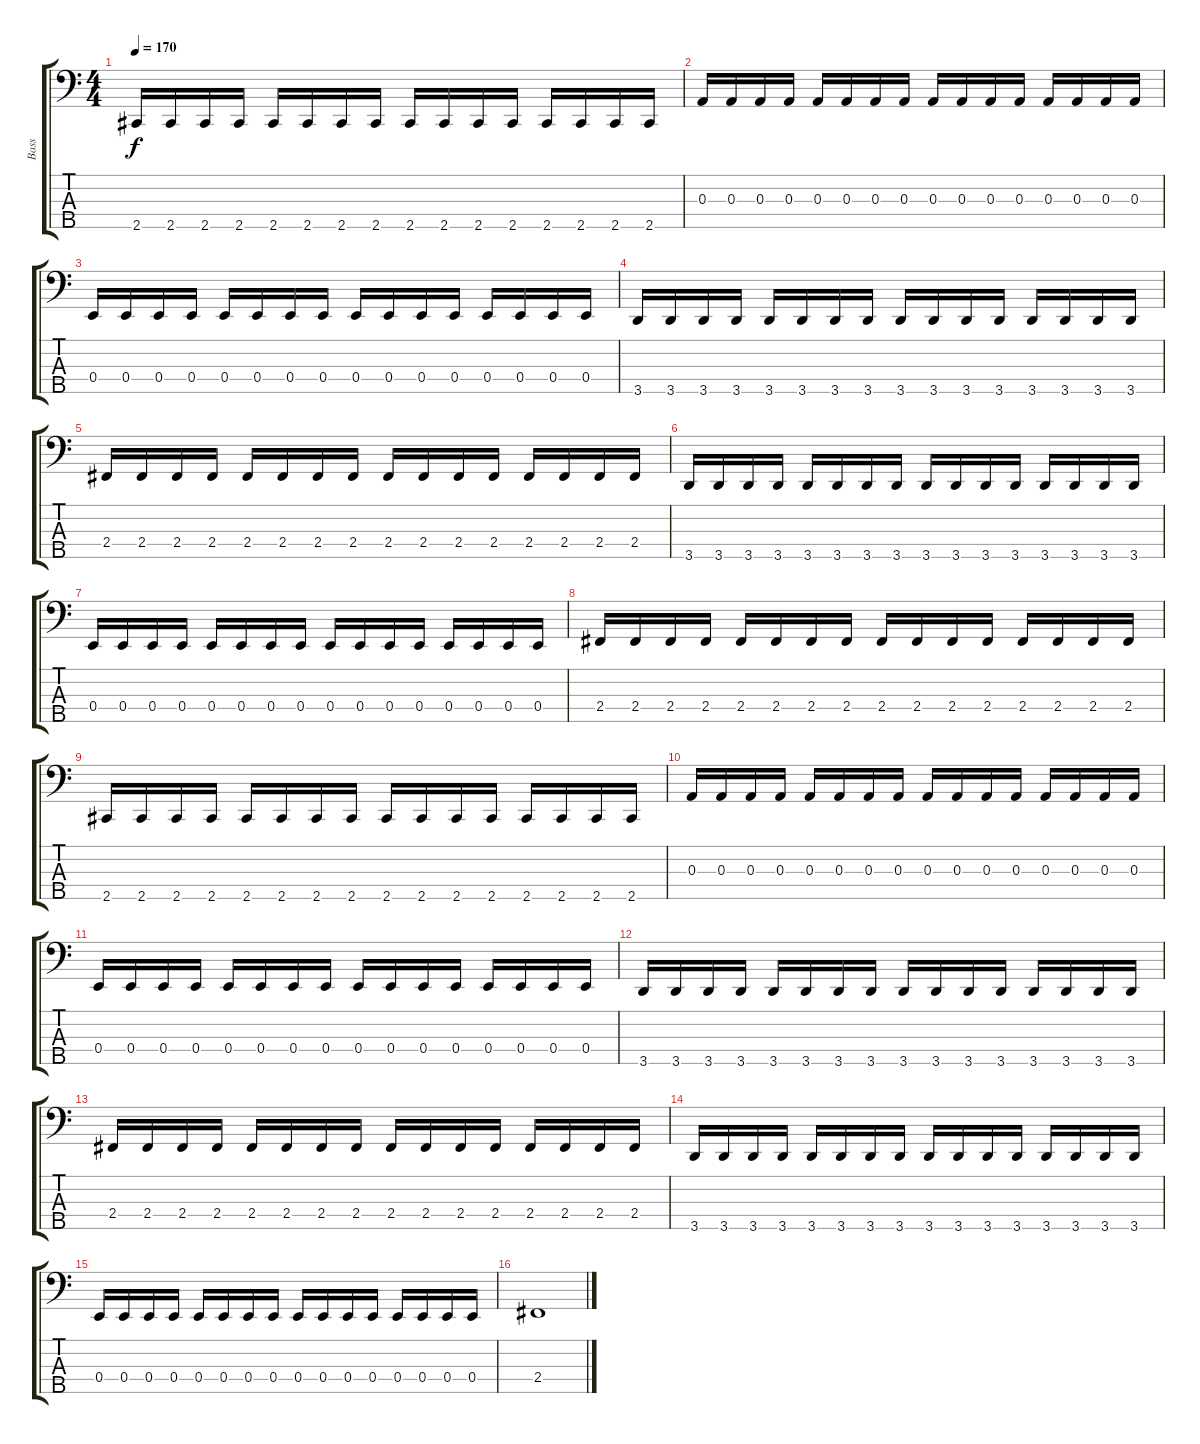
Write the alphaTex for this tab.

\track ("Bass" "Bass") {instrument electricbassfinger}
\staff {score tabs}
\tuning (G2 D2 A1 E1 B0) {hide}
\ts (4 4)
\tempo 170
\clef f4
\ks c
2.5.16{dy f} 2.5.16 2.5.16 2.5.16 2.5.16 2.5.16 2.5.16 2.5.16 2.5.16 2.5.16 2.5.16 2.5.16 2.5.16 2.5.16 2.5.16 2.5.16 |
0.3.16 0.3.16 0.3.16 0.3.16 0.3.16 0.3.16 0.3.16 0.3.16 0.3.16 0.3.16 0.3.16 0.3.16 0.3.16 0.3.16 0.3.16 0.3.16 |
0.4.16 0.4.16 0.4.16 0.4.16 0.4.16 0.4.16 0.4.16 0.4.16 0.4.16 0.4.16 0.4.16 0.4.16 0.4.16 0.4.16 0.4.16 0.4.16 |
3.5.16 3.5.16 3.5.16 3.5.16 3.5.16 3.5.16 3.5.16 3.5.16 3.5.16 3.5.16 3.5.16 3.5.16 3.5.16 3.5.16 3.5.16 3.5.16 |
2.4.16 2.4.16 2.4.16 2.4.16 2.4.16 2.4.16 2.4.16 2.4.16 2.4.16 2.4.16 2.4.16 2.4.16 2.4.16 2.4.16 2.4.16 2.4.16 |
3.5.16 3.5.16 3.5.16 3.5.16 3.5.16 3.5.16 3.5.16 3.5.16 3.5.16 3.5.16 3.5.16 3.5.16 3.5.16 3.5.16 3.5.16 3.5.16 |
0.4.16 0.4.16 0.4.16 0.4.16 0.4.16 0.4.16 0.4.16 0.4.16 0.4.16 0.4.16 0.4.16 0.4.16 0.4.16 0.4.16 0.4.16 0.4.16 |
2.4.16 2.4.16 2.4.16 2.4.16 2.4.16 2.4.16 2.4.16 2.4.16 2.4.16 2.4.16 2.4.16 2.4.16 2.4.16 2.4.16 2.4.16 2.4.16 |
2.5.16 2.5.16 2.5.16 2.5.16 2.5.16 2.5.16 2.5.16 2.5.16 2.5.16 2.5.16 2.5.16 2.5.16 2.5.16 2.5.16 2.5.16 2.5.16 |
0.3.16 0.3.16 0.3.16 0.3.16 0.3.16 0.3.16 0.3.16 0.3.16 0.3.16 0.3.16 0.3.16 0.3.16 0.3.16 0.3.16 0.3.16 0.3.16 |
0.4.16 0.4.16 0.4.16 0.4.16 0.4.16 0.4.16 0.4.16 0.4.16 0.4.16 0.4.16 0.4.16 0.4.16 0.4.16 0.4.16 0.4.16 0.4.16 |
3.5.16 3.5.16 3.5.16 3.5.16 3.5.16 3.5.16 3.5.16 3.5.16 3.5.16 3.5.16 3.5.16 3.5.16 3.5.16 3.5.16 3.5.16 3.5.16 |
2.4.16 2.4.16 2.4.16 2.4.16 2.4.16 2.4.16 2.4.16 2.4.16 2.4.16 2.4.16 2.4.16 2.4.16 2.4.16 2.4.16 2.4.16 2.4.16 |
3.5.16 3.5.16 3.5.16 3.5.16 3.5.16 3.5.16 3.5.16 3.5.16 3.5.16 3.5.16 3.5.16 3.5.16 3.5.16 3.5.16 3.5.16 3.5.16 |
0.4.16 0.4.16 0.4.16 0.4.16 0.4.16 0.4.16 0.4.16 0.4.16 0.4.16 0.4.16 0.4.16 0.4.16 0.4.16 0.4.16 0.4.16 0.4.16 |
2.4.1
